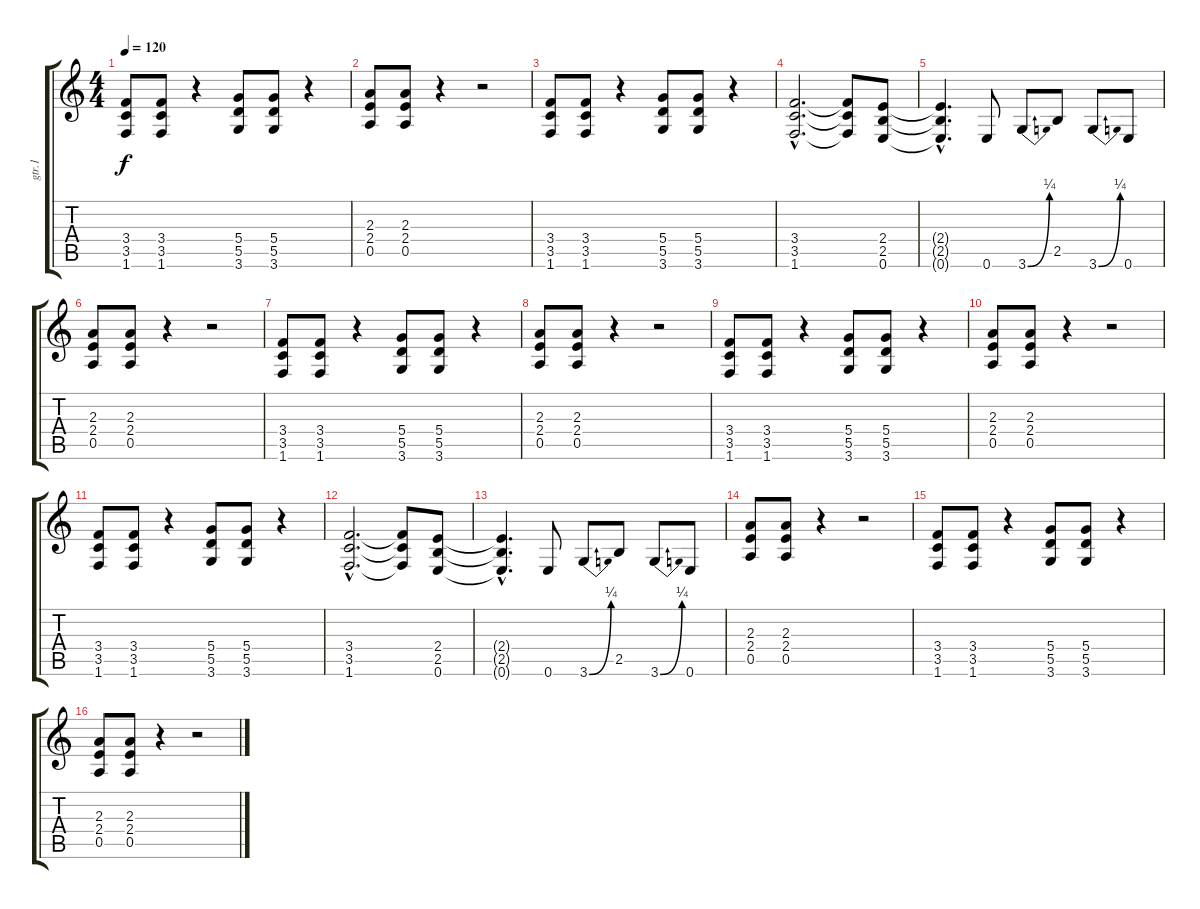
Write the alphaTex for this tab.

\track ("gtr.1" "gtr.1") {instrument overdrivenguitar}
\staff {score tabs}
\tuning (E4 B3 G3 D3 A2 E2) {hide}
\ts (4 4)
\tempo 120
\clef g2
\ks c
(3.4 3.5 1.6).8{dy f} (3.4 3.5 1.6).8 r.4 (5.4 5.5 3.6).8 (5.4 5.5 3.6).8 r.4 |
(2.3 2.4 0.5).8 (2.3 2.4 0.5).8 r.4 r.2 |
(3.4 3.5 1.6).8 (3.4 3.5 1.6).8 r.4 (5.4 5.5 3.6).8 (5.4 5.5 3.6).8 r.4 |
(3.4{hac} 3.5{hac} 1.6{hac}).2{d} (3.4{t} 3.5{t} 1.6{t}).8 (2.4 2.5 0.6).8 |
(2.4{hac t} 2.5{hac t} 0.6{hac t}).4{d} 0.6.8 3.6{be (bend 0 0 60 1)}.8 2.5.8 3.6{be (bend 0 0 60 1)}.8 0.6.8 |
(2.3 2.4 0.5).8 (2.3 2.4 0.5).8 r.4 r.2 |
(3.4 3.5 1.6).8 (3.4 3.5 1.6).8 r.4 (5.4 5.5 3.6).8 (5.4 5.5 3.6).8 r.4 |
(2.3 2.4 0.5).8 (2.3 2.4 0.5).8 r.4 r.2 |
(3.4 3.5 1.6).8 (3.4 3.5 1.6).8 r.4 (5.4 5.5 3.6).8 (5.4 5.5 3.6).8 r.4 |
(2.3 2.4 0.5).8 (2.3 2.4 0.5).8 r.4 r.2 |
(3.4 3.5 1.6).8 (3.4 3.5 1.6).8 r.4 (5.4 5.5 3.6).8 (5.4 5.5 3.6).8 r.4 |
(3.4{hac} 3.5{hac} 1.6{hac}).2{d} (3.4{t} 3.5{t} 1.6{t}).8 (2.4 2.5 0.6).8 |
(2.4{hac t} 2.5{hac t} 0.6{hac t}).4{d} 0.6.8 3.6{be (bend 0 0 60 1)}.8 2.5.8 3.6{be (bend 0 0 60 1)}.8 0.6.8 |
(2.3 2.4 0.5).8 (2.3 2.4 0.5).8 r.4 r.2 |
(3.4 3.5 1.6).8 (3.4 3.5 1.6).8 r.4 (5.4 5.5 3.6).8 (5.4 5.5 3.6).8 r.4 |
(2.3 2.4 0.5).8 (2.3 2.4 0.5).8 r.4 r.2
